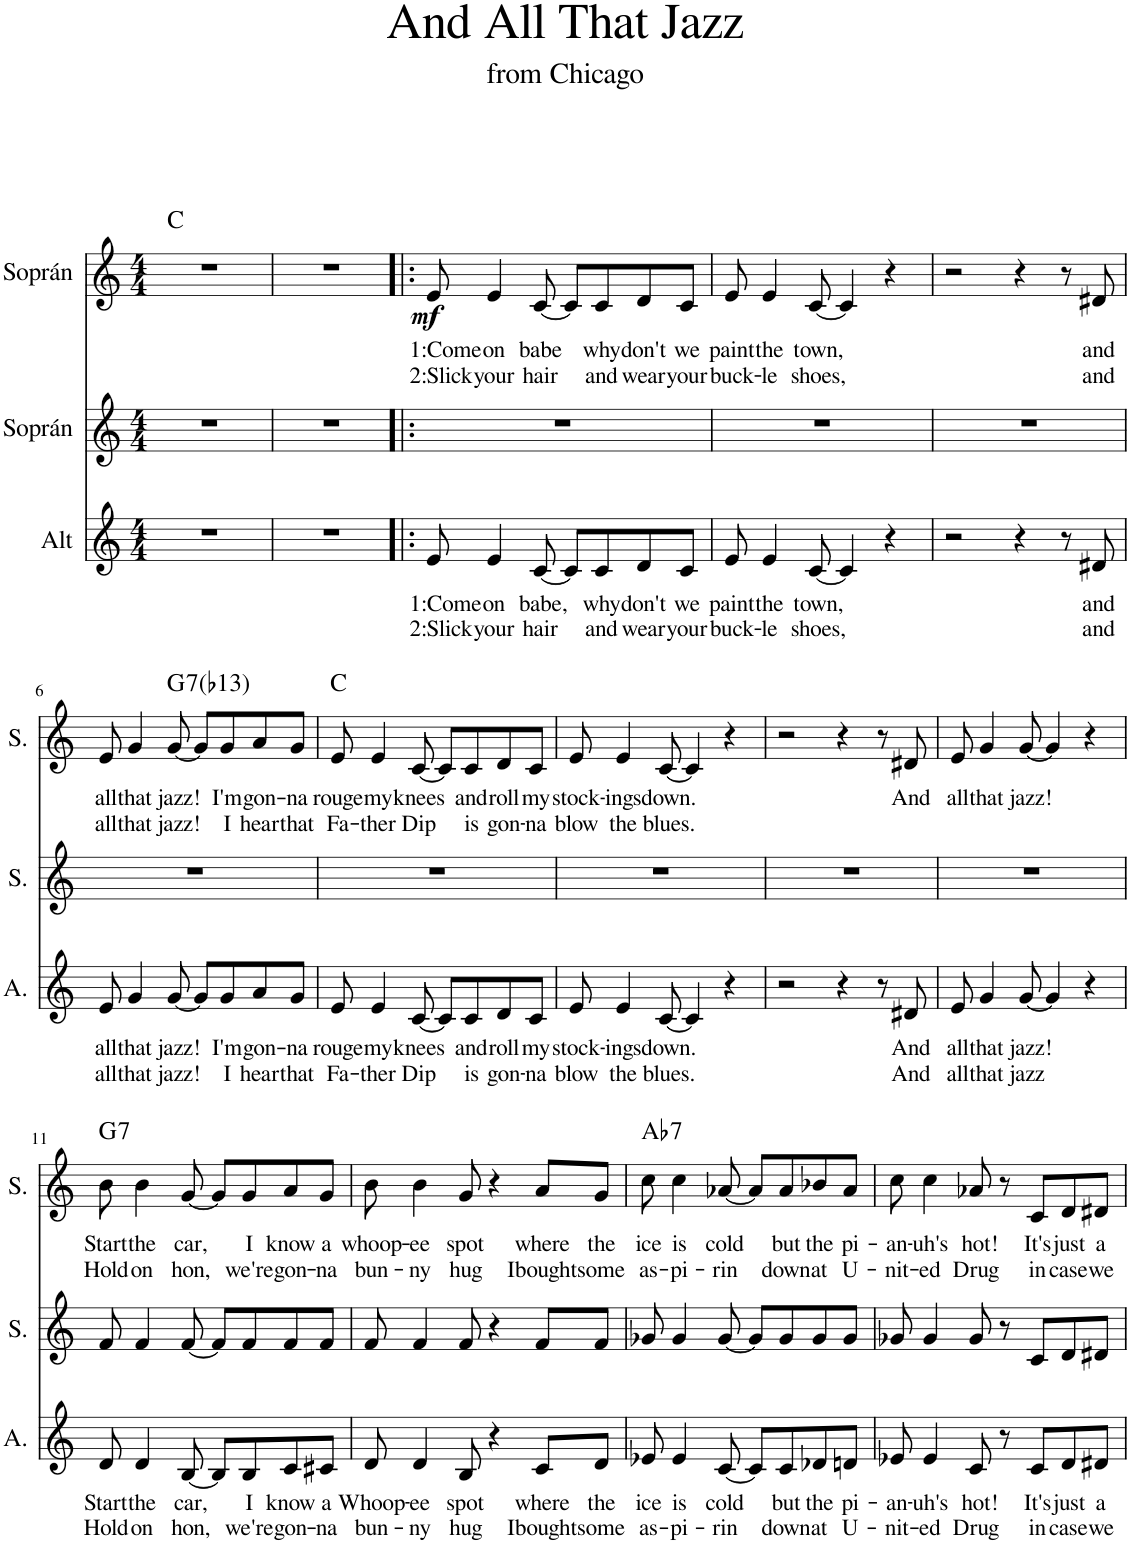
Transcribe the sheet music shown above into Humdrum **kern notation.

**kern	**text	**text	**kern	**kern	**text	**text	**dynam	**harte
*part3	*part3	*part3	*part2	*part1	*part1	*part1	*part1	*part1
*staff3	*staff3	*staff3	*staff2	*staff1	*staff1	*staff1	*staff1	*
*I"Alt	*	*	*I"Soprán	*I"Soprán	*	*	*	*
*I'A.	*	*	*I'S.	*I'S.	*	*	*	*
*clefG2	*	*	*clefG2	*clefG2	*	*	*	*
*k[]	*	*	*k[]	*k[]	*	*	*	*
*M4/4	*	*	*M4/4	*M4/4	*	*	*	*
=1	=1	=1	=1	=1	=1	=1	=1	=1
1r	.	.	1r	1r	.	.	.	C:maj
=2	=2	=2	=2	=2	=2	=2	=2	=2
1r	.	.	1r	1r	.	.	.	.
=3!|:	=3!|:	=3!|:	=3!|:	=3!|:	=3!|:	=3!|:	=3!|:	=3!|:
!	!LO:LY:b	!LO:LY:b	!	!	!LO:LY:b	!LO:LY:b	!LO:DY:b	!
8e/	1:Come	2:Slick	1r	8e/	1:Come	2:Slick	mf	.
!	!LO:LY:b	!LO:LY:b	!	!	!LO:LY:b	!LO:LY:b	!	!
4e/	on	your	.	4e/	on	your	.	.
!	!LO:LY:b	!LO:LY:b	!	!	!LO:LY:b	!LO:LY:b	!	!
[8c/	babe,	hair	.	[8c/	babe	hair	.	.
8c/L]	.	.	.	8c/L]	.	.	.	.
!	!LO:LY:b	!LO:LY:b	!	!	!LO:LY:b	!LO:LY:b	!	!
8c/	why	and	.	8c/	why	and	.	.
!	!LO:LY:b	!LO:LY:b	!	!	!LO:LY:b	!LO:LY:b	!	!
8d/	don't	wear	.	8d/	don't	wear	.	.
!	!LO:LY:b	!LO:LY:b	!	!	!LO:LY:b	!LO:LY:b	!	!
8c/J	we	your	.	8c/J	we	your	.	.
=4	=4	=4	=4	=4	=4	=4	=4	=4
!	!LO:LY:b	!LO:LY:b	!	!	!LO:LY:b	!LO:LY:b	!	!
8e/	paint	buck-	1r	8e/	paint	buck-	.	.
!	!LO:LY:b	!LO:LY:b	!	!	!LO:LY:b	!LO:LY:b	!	!
4e/	the	-le	.	4e/	the	-le	.	.
!	!LO:LY:b	!LO:LY:b	!	!	!LO:LY:b	!LO:LY:b	!	!
[8c/	town,	shoes,	.	[8c/	town,	shoes,	.	.
4c/]	.	.	.	4c/]	.	.	.	.
4r	.	.	.	4r	.	.	.	.
=5	=5	=5	=5	=5	=5	=5	=5	=5
2r	.	.	1r	2r	.	.	.	.
4r	.	.	.	4r	.	.	.	.
8r	.	.	.	8r	.	.	.	.
!	!LO:LY:b	!LO:LY:b	!	!	!LO:LY:b	!LO:LY:b	!	!
8d#X/	and	and	.	8d#X/	and	and	.	.
!!LO:LB:g=z
=6	=6	=6	=6	=6	=6	=6	=6	=6
!	!LO:LY:b	!LO:LY:b	!	!	!LO:LY:b	!LO:LY:b	!	!
8e/	all	all	1r	8e/	all	all	.	.
!	!LO:LY:b	!LO:LY:b	!	!	!LO:LY:b	!LO:LY:b	!	!
4g/	that	that	.	4g/	that	that	.	.
!	!LO:LY:b	!LO:LY:b	!	!	!LO:LY:b	!LO:LY:b	!	!LO:H:kt=7
[8g/	jazz!	jazz!	.	[8g/	jazz!	jazz!	.	G:7(b13)
8g/L]	.	.	.	8g/L]	.	.	.	.
!	!LO:LY:b	!LO:LY:b	!	!	!LO:LY:b	!LO:LY:b	!	!
8g/	I'm	I	.	8g/	I'm	I	.	.
!	!LO:LY:b	!LO:LY:b	!	!	!LO:LY:b	!LO:LY:b	!	!
8a/	gon-	hear	.	8a/	gon-	hear	.	.
!	!LO:LY:b	!LO:LY:b	!	!	!LO:LY:b	!LO:LY:b	!	!
8g/J	-na	that	.	8g/J	-na	that	.	.
=7	=7	=7	=7	=7	=7	=7	=7	=7
!	!LO:LY:b	!LO:LY:b	!	!	!LO:LY:b	!LO:LY:b	!	!
8e/	rouge	Fa-	1r	8e/	rouge	Fa-	.	C:maj
!	!LO:LY:b	!LO:LY:b	!	!	!LO:LY:b	!LO:LY:b	!	!
4e/	my	-ther	.	4e/	my	-ther	.	.
!	!LO:LY:b	!LO:LY:b	!	!	!LO:LY:b	!LO:LY:b	!	!
[8c/	knees	Dip	.	[8c/	knees	Dip	.	.
8c/L]	.	.	.	8c/L]	.	.	.	.
!	!LO:LY:b	!LO:LY:b	!	!	!LO:LY:b	!LO:LY:b	!	!
8c/	and	is	.	8c/	and	is	.	.
!	!LO:LY:b	!LO:LY:b	!	!	!LO:LY:b	!LO:LY:b	!	!
8d/	roll	gon-	.	8d/	roll	gon-	.	.
!	!LO:LY:b	!LO:LY:b	!	!	!LO:LY:b	!LO:LY:b	!	!
8c/J	my	-na	.	8c/J	my	-na	.	.
=8	=8	=8	=8	=8	=8	=8	=8	=8
!	!LO:LY:b	!LO:LY:b	!	!	!LO:LY:b	!LO:LY:b	!	!
8e/	stock-	blow	1r	8e/	stock-	blow	.	.
!	!LO:LY:b	!LO:LY:b	!	!	!LO:LY:b	!LO:LY:b	!	!
4e/	-ings	the	.	4e/	-ings	the	.	.
!	!LO:LY:b	!LO:LY:b	!	!	!LO:LY:b	!LO:LY:b	!	!
[8c/	down.	blues.	.	[8c/	down.	blues.	.	.
4c/]	.	.	.	4c/]	.	.	.	.
4r	.	.	.	4r	.	.	.	.
=9	=9	=9	=9	=9	=9	=9	=9	=9
2r	.	.	1r	2r	.	.	.	.
4r	.	.	.	4r	.	.	.	.
8r	.	.	.	8r	.	.	.	.
!	!LO:LY:b	!LO:LY:b	!	!	!LO:LY:b	!	!	!
8d#X/	And	And	.	8d#X/	And	.	.	.
=10	=10	=10	=10	=10	=10	=10	=10	=10
!	!LO:LY:b	!LO:LY:b	!	!	!LO:LY:b	!	!	!
8e/	all	all	1r	8e/	all	.	.	.
!	!LO:LY:b	!LO:LY:b	!	!	!LO:LY:b	!	!	!
4g/	that	that	.	4g/	that	.	.	.
!	!LO:LY:b	!LO:LY:b	!	!	!LO:LY:b	!	!	!
[8g/	jazz!	jazz	.	[8g/	jazz!	.	.	.
4g/]	.	.	.	4g/]	.	.	.	.
4r	.	.	.	4r	.	.	.	.
!!LO:LB:g=z
=11	=11	=11	=11	=11	=11	=11	=11	=11
!	!LO:LY:b	!LO:LY:b	!	!	!LO:LY:b	!LO:LY:b	!	!LO:H:kt=7
8d/	Start	Hold	8f/	8b\	Start	Hold	.	G:7
!	!LO:LY:b	!LO:LY:b	!	!	!LO:LY:b	!LO:LY:b	!	!
4d/	the	on	4f/	4b\	the	on	.	.
!	!LO:LY:b	!LO:LY:b	!	!	!LO:LY:b	!LO:LY:b	!	!
[8B/	car,	hon,	[8f/	[8g/	car,	hon,	.	.
8B/L]	.	.	8f/L]	8g/L]	.	.	.	.
!	!LO:LY:b	!LO:LY:b	!	!	!LO:LY:b	!LO:LY:b	!	!
8B/	I	we're	8f/	8g/	I	we're	.	.
!	!LO:LY:b	!LO:LY:b	!	!	!LO:LY:b	!LO:LY:b	!	!
8c/	know	gon-	8f/	8a/	know	gon-	.	.
!	!LO:LY:b	!LO:LY:b	!	!	!LO:LY:b	!LO:LY:b	!	!
8c#X/J	a	-na	8f/J	8g/J	a	-na	.	.
=12	=12	=12	=12	=12	=12	=12	=12	=12
!	!LO:LY:b	!LO:LY:b	!	!	!LO:LY:b	!LO:LY:b	!	!
8d/	Whoop-	bun-	8f/	8b\	whoop-	bun-	.	.
!	!LO:LY:b	!LO:LY:b	!	!	!LO:LY:b	!LO:LY:b	!	!
4d/	-ee	-ny	4f/	4b\	-ee	-ny	.	.
!	!LO:LY:b	!LO:LY:b	!	!	!LO:LY:b	!LO:LY:b	!	!
8B/	spot	hug	8f/	8g/	spot	hug	.	.
4r	.	.	4r	4r	.	.	.	.
!	!LO:LY:b	!LO:LY:b	!	!	!LO:LY:b	!LO:LY:b	!	!
8c/L	where	Ibought	8f/L	8a/L	where	Ibought	.	.
!	!LO:LY:b	!LO:LY:b	!	!	!LO:LY:b	!LO:LY:b	!	!
8d/J	the	some	8f/J	8g/J	the	some	.	.
=13	=13	=13	=13	=13	=13	=13	=13	=13
!	!LO:LY:b	!LO:LY:b	!	!	!LO:LY:b	!LO:LY:b	!	!LO:H:kt=7
8e-X/	ice	as-	8g-X/	8cc\	ice	as-	.	Ab:7
!	!LO:LY:b	!LO:LY:b	!	!	!LO:LY:b	!LO:LY:b	!	!
4e-/	is	-pi-	4g-/	4cc\	is	-pi-	.	.
!	!LO:LY:b	!LO:LY:b	!	!	!LO:LY:b	!LO:LY:b	!	!
[8c/	cold	-rin	[8g-/	[8a-X/	cold	-rin	.	.
8c/L]	.	.	8g-/L]	8a-/L]	.	.	.	.
!	!LO:LY:b	!LO:LY:b	!	!	!LO:LY:b	!LO:LY:b	!	!
8c/	but	down	8g-/	8a-/	but	down	.	.
!	!LO:LY:b	!LO:LY:b	!	!	!LO:LY:b	!LO:LY:b	!	!
8d-X/	the	at	8g-/	8b-X/	the	at	.	.
!	!LO:LY:b	!LO:LY:b	!	!	!LO:LY:b	!LO:LY:b	!	!
8dn/J	pi-	U-	8g-/J	8a-/J	pi-	U-	.	.
=14	=14	=14	=14	=14	=14	=14	=14	=14
!	!LO:LY:b	!LO:LY:b	!	!	!LO:LY:b	!LO:LY:b	!	!
8e-X/	-an-	-nit-	8g-X/	8cc\	-an-	-nit-	.	.
!	!LO:LY:b	!LO:LY:b	!	!	!LO:LY:b	!LO:LY:b	!	!
4e-/	-uh's	-ed	4g-/	4cc\	-uh's	-ed	.	.
!	!LO:LY:b	!LO:LY:b	!	!	!LO:LY:b	!LO:LY:b	!	!
8c/	hot!	Drug	8g-/	8a-X/	hot!	Drug	.	.
8r	.	.	8r	8r	.	.	.	.
!	!LO:LY:b	!LO:LY:b	!	!	!LO:LY:b	!LO:LY:b	!	!
8c/L	It's	in	8c/L	8c/L	It's	in	.	.
!	!LO:LY:b	!LO:LY:b	!	!	!LO:LY:b	!LO:LY:b	!	!
8d/	just	case	8d/	8d/	just	case	.	.
!	!LO:LY:b	!LO:LY:b	!	!	!LO:LY:b	!LO:LY:b	!	!
8d#X/J	a	we	8d#X/J	8d#X/J	a	we	.	.
=	=	=	=	=	=	=	=	=
*-	*-	*-	*-	*-	*-	*-	*-	*-
